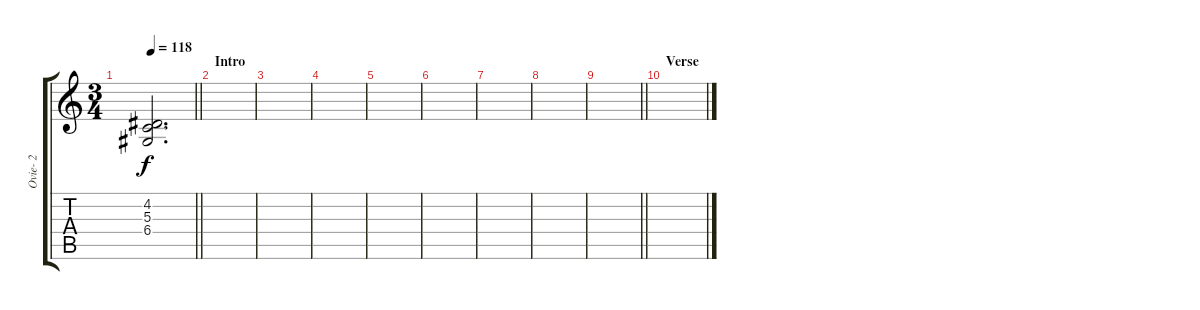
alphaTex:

\track ("Ovie- 2" "Ovie- 2") {instrument stringensemble1}
\staff {score tabs}
\tuning (E4 B3 G3 D3 A2 E2) {hide}
\ts (3 4)
\tempo 118
\clef g2
\barLineRight lightlight
\ks c
(4.2 5.3 6.4).2{d dy f} |
\section ("" "Intro")
|
|
|
|
|
|
|
\barLineRight lightlight
|
\section ("" "Verse")
